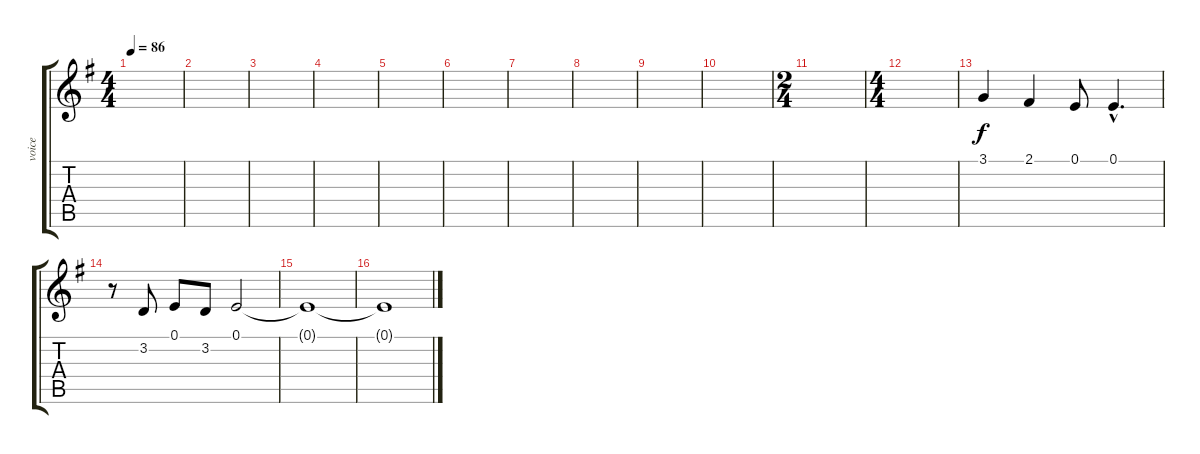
\track ("voice" "voice") {instrument tenorsax}
\staff {score tabs}
\tuning (E4 B3 G3 D3 A2 E2) {hide}
\ts (4 4)
\tempo 86
\clef g2
\ks eminor
|
|
|
|
|
|
|
|
|
|
\ts (2 4)
|
\ts (4 4)
|
3.1.4 2.1.4 0.1.8 0.1{hac}.4{d} |
r.8 3.2.8 0.1.8 3.2.8 0.1.2 |
0.1{t}.1 |
0.1{t}.1
